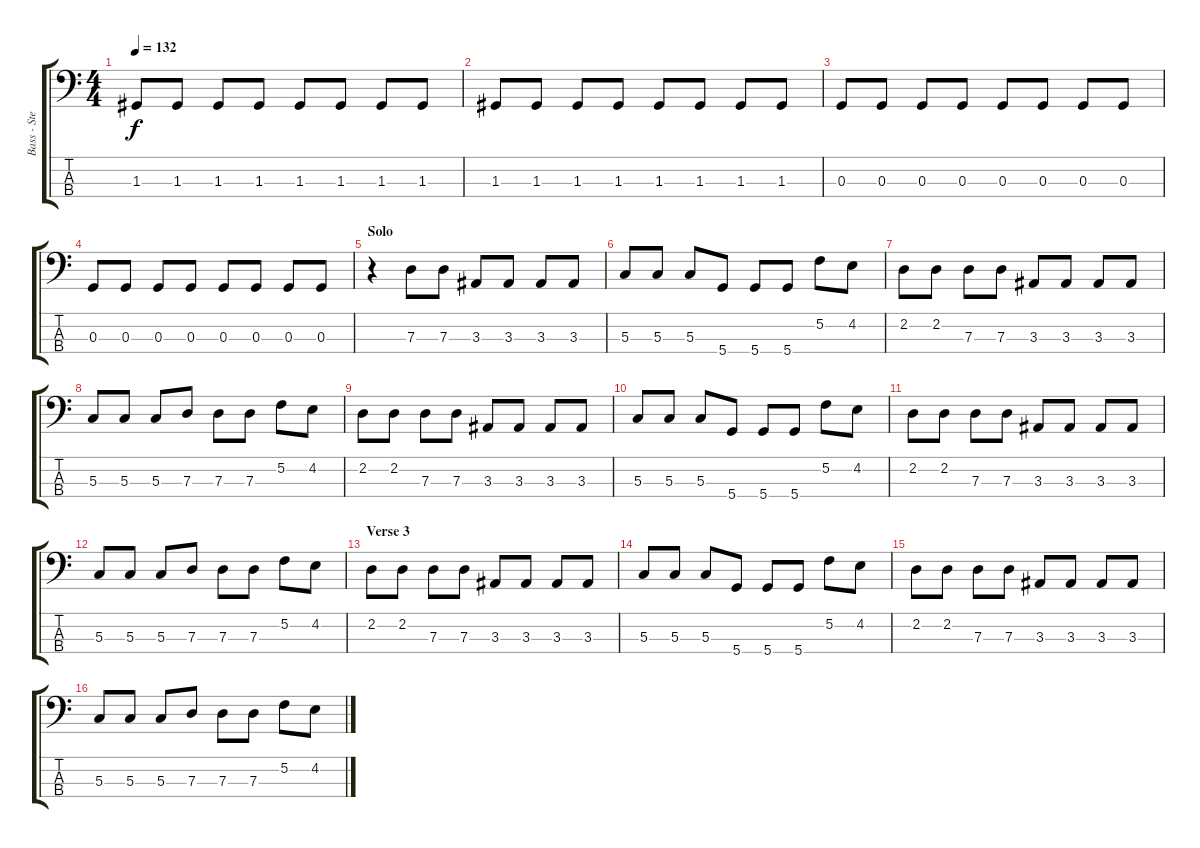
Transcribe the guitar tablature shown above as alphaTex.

\track ("Bass - Steve Dawson" "Bass - Ste") {instrument electricbassfinger}
\staff {score tabs}
\tuning (F2 C2 G1 D1) {hide}
\ts (4 4)
\tempo 132
\clef f4
\ks c
1.3.8{dy f} 1.3.8 1.3.8 1.3.8 1.3.8 1.3.8 1.3.8 1.3.8 |
1.3.8 1.3.8 1.3.8 1.3.8 1.3.8 1.3.8 1.3.8 1.3.8 |
0.3.8 0.3.8 0.3.8 0.3.8 0.3.8 0.3.8 0.3.8 0.3.8 |
0.3.8 0.3.8 0.3.8 0.3.8 0.3.8 0.3.8 0.3.8 0.3.8 |
\section ("" "Solo")
r.4 7.3.8 7.3.8 3.3.8 3.3.8 3.3.8 3.3.8 |
5.3.8 5.3.8 5.3.8 5.4.8 5.4.8 5.4.8 5.2.8 4.2.8 |
2.2.8 2.2.8 7.3.8 7.3.8 3.3.8 3.3.8 3.3.8 3.3.8 |
5.3.8 5.3.8 5.3.8 7.3.8 7.3.8 7.3.8 5.2.8 4.2.8 |
2.2.8 2.2.8 7.3.8 7.3.8 3.3.8 3.3.8 3.3.8 3.3.8 |
5.3.8 5.3.8 5.3.8 5.4.8 5.4.8 5.4.8 5.2.8 4.2.8 |
2.2.8 2.2.8 7.3.8 7.3.8 3.3.8 3.3.8 3.3.8 3.3.8 |
5.3.8 5.3.8 5.3.8 7.3.8 7.3.8 7.3.8 5.2.8 4.2.8 |
\section ("" "Verse 3")
2.2.8 2.2.8 7.3.8 7.3.8 3.3.8 3.3.8 3.3.8 3.3.8 |
5.3.8 5.3.8 5.3.8 5.4.8 5.4.8 5.4.8 5.2.8 4.2.8 |
2.2.8 2.2.8 7.3.8 7.3.8 3.3.8 3.3.8 3.3.8 3.3.8 |
5.3.8 5.3.8 5.3.8 7.3.8 7.3.8 7.3.8 5.2.8 4.2.8
